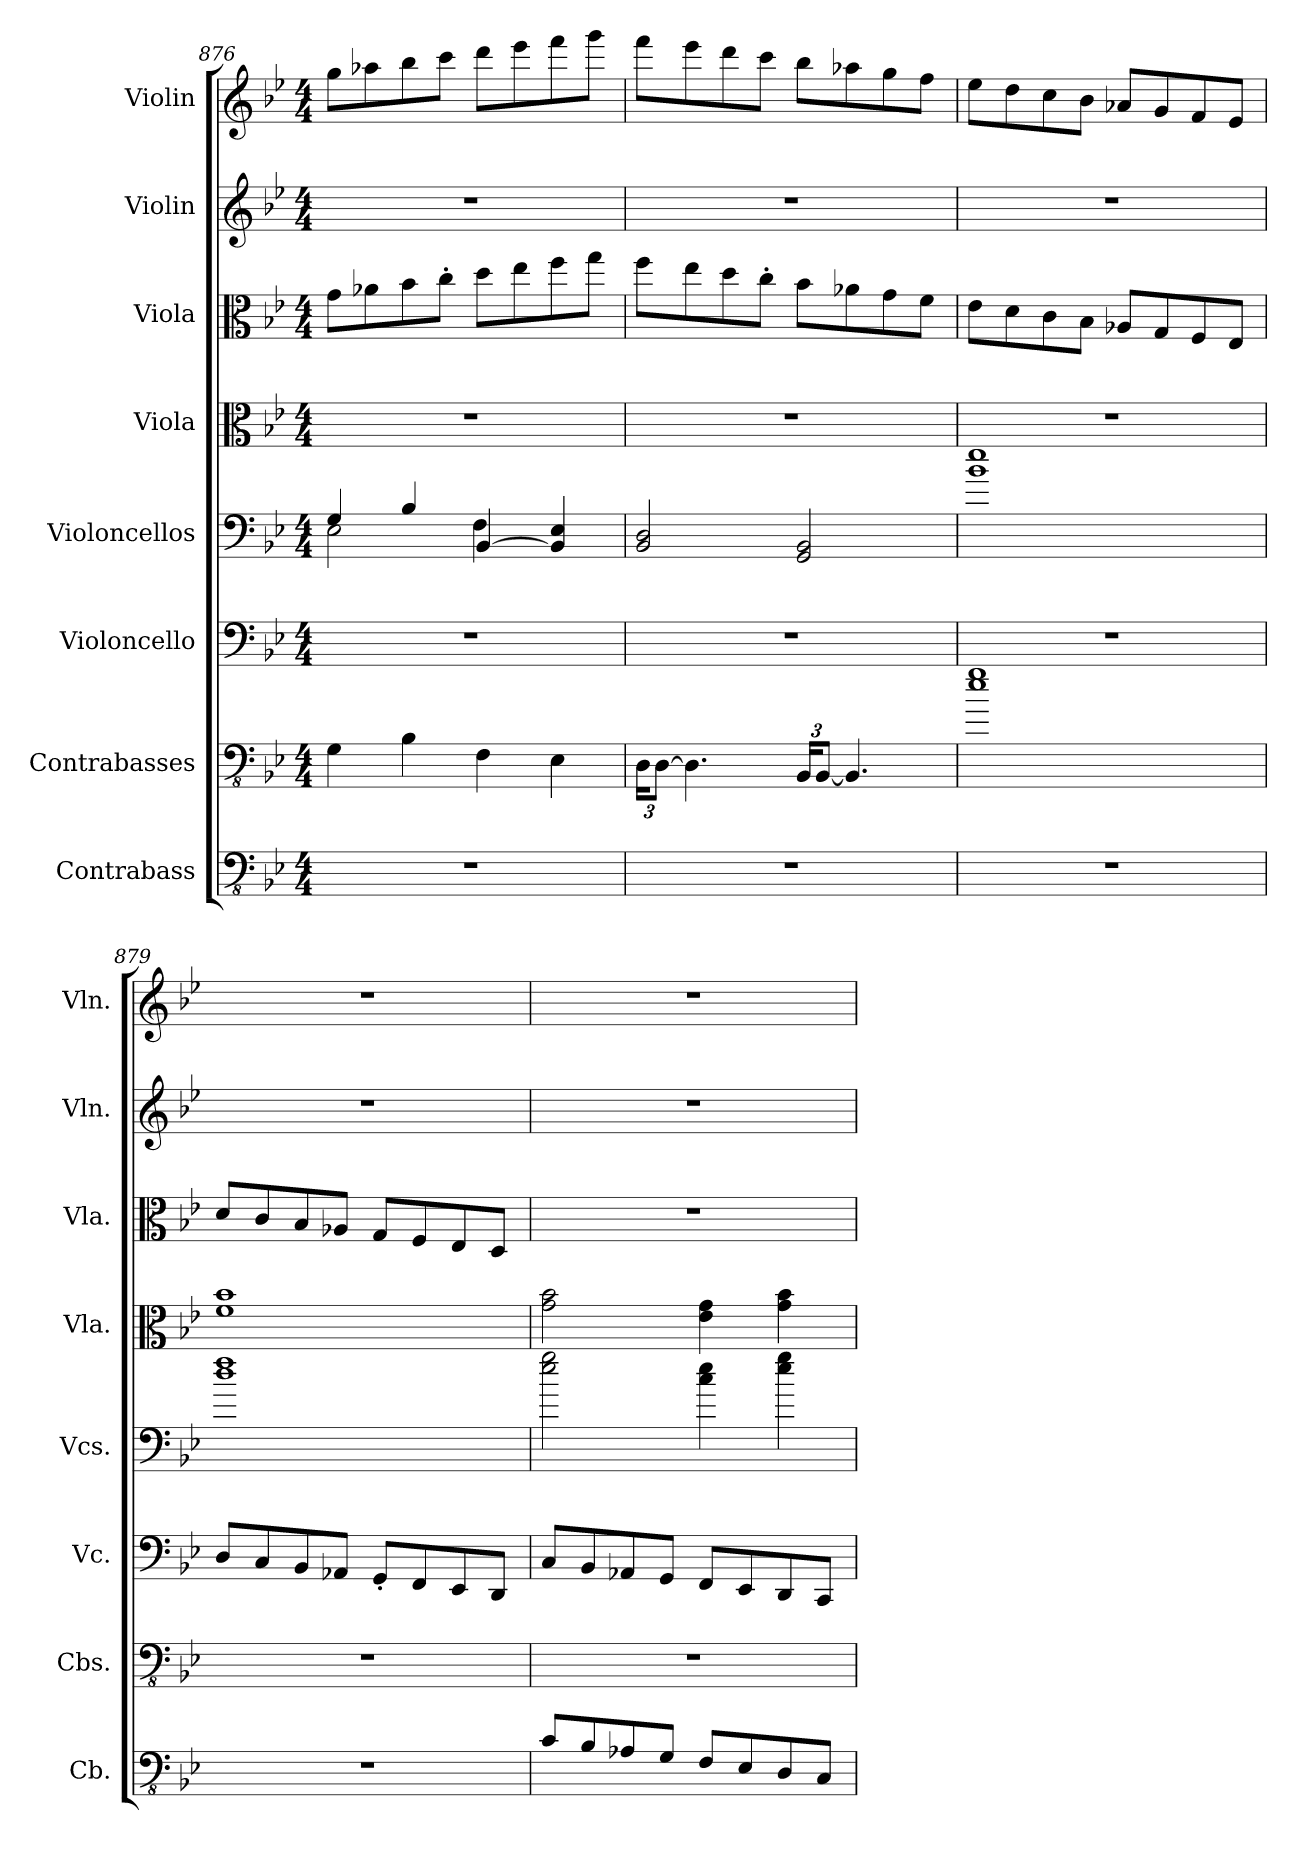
**kern	**kern	**kern	**kern	**kern	**kern	**kern	**kern
*part8	*part7	*part6	*part5	*part4	*part3	*part2	*part1
*staff8	*staff7	*staff6	*staff5	*staff4	*staff3	*staff2	*staff1
*I"Contrabass	*I"Contrabasses	*I"Violoncello	*I"Violoncellos	*I"Viola	*I"Viola	*I"Violin	*I"Violin
*I'Cb.	*I'Cbs.	*I'Vc.	*I'Vcs.	*I'Vla.	*I'Vla.	*I'Vln.	*I'Vln.
!!LO:PB:g=z
*clefFv4	*clefFv4	*clefF4	*clefF4	*clefC3	*clefC3	*clefG2	*clefG2
*ITrd7c12	*	*	*	*	*	*	*
*k[b-e-]	*k[b-e-]	*k[b-e-]	*k[b-e-]	*k[b-e-]	*k[b-e-]	*k[b-e-]	*k[b-e-]
*M4/4	*M4/4	*M4/4	*M4/4	*M4/4	*M4/4	*M4/4	*M4/4
=876	=876	=876	=876	=876	=876	=876	=876
*	*	*	*^	*	*	*	*
1r	4GG\	1r	4G/	2E-\	1r	8g\L	1r	8gg\L
.	.	.	.	.	.	8a-X\	.	8aa-X\
.	4BB-\	.	4B-/	.	.	8b-\	.	8bb-\
.	.	.	.	.	.	8cc'\J	.	8ccc\J
.	4FF\	.	[4BB-/	4F\	.	8dd\L	.	8ddd\L
.	.	.	.	.	.	8ee-\	.	8eee-\
.	4EE-\	.	4BB-/] 4E-/	4ryy	.	8ff\	.	8fff\
.	.	.	.	.	.	8gg\J	.	8ggg\J
*	*	*	*v	*v	*	*	*	*
=877	=877	=877	=877	=877	=877	=877	=877
*	*Xbrackettup	*	*	*	*	*	*
1r	24DD\KL	1r	2BB-/ 2D/	1r	8ff\L	1r	8fff\L
.	[12DD\J	.	.	.	.	.	.
.	4.DD\]	.	.	.	8ee-\	.	8eee-\
.	.	.	.	.	8dd\	.	8ddd\
.	.	.	.	.	8cc'\J	.	8ccc\J
.	24BBB-/KL	.	2GG/ 2BB-/	.	8b-\L	.	8bb-\L
.	[12BBB-/J	.	.	.	.	.	.
.	4.BBB-/]	.	.	.	8a-X\	.	8aa-X\
.	.	.	.	.	8g\	.	8gg\
.	.	.	.	.	8f\J	.	8ff\J
=878	=878	=878	=878	=878	=878	=878	=878
1r	1e- 1g	1r	1b- 1ee-	1r	8e-\L	1r	8ee-\L
.	.	.	.	.	8d\	.	8dd\
.	.	.	.	.	8c\	.	8cc\
.	.	.	.	.	8B-\J	.	8b-\J
.	.	.	.	.	8A-X/L	.	8a-X/L
.	.	.	.	.	8G/	.	8g/
.	.	.	.	.	8F/	.	8f/
.	.	.	.	.	8E-/J	.	8e-/J
=879	=879	=879	=879	=879	=879	=879	=879
1r	1r	8D/L	1dd 1ff	1f 1b-	8d/L	1r	1r
.	.	8C/	.	.	8c/	.	.
.	.	8BB-/	.	.	8B-/	.	.
.	.	8AA-X/J	.	.	8A-X/J	.	.
.	.	8GG'/L	.	.	8G/L	.	.
.	.	8FF/	.	.	8F/	.	.
.	.	8EE-/	.	.	8E-/	.	.
.	.	8DD/J	.	.	8D/J	.	.
!!LO:PB:g=z
=880	=880	=880	=880	=880	=880	=880	=880
8CC/L	1r	8C/L	2ee-\ 2gg\	2g\ 2b-\	1r	1r	1r
8BBB-/	.	8BB-/	.	.	.	.	.
8AAA-X/	.	8AA-X/	.	.	.	.	.
8GGG/J	.	8GG/J	.	.	.	.	.
8FFF/L	.	8FF/L	4cc\ 4ee-\	4e-\ 4g\	.	.	.
8EEE-/	.	8EE-/	.	.	.	.	.
8DDD/	.	8DD/	4ee-\ 4gg\	4g\ 4b-\	.	.	.
8CCC/J	.	8CC/J	.	.	.	.	.
=	=	=	=	=	=	=	=
*-	*-	*-	*-	*-	*-	*-	*-
